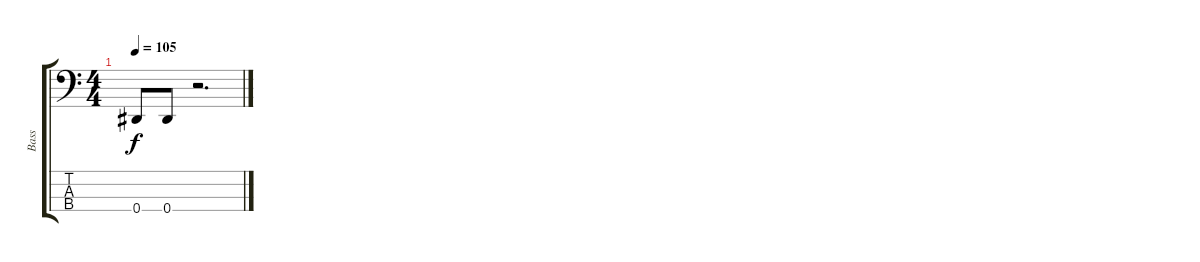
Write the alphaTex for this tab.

\track ("Bass" "Bass") {instrument electricbasspick}
\staff {score tabs}
\tuning (Gb2 Db2 Ab1 Eb1) {hide}
\ts (4 4)
\tempo 105
\clef f4
\ks c
0.4.8{dy f} 0.4.8 r.2{d}
